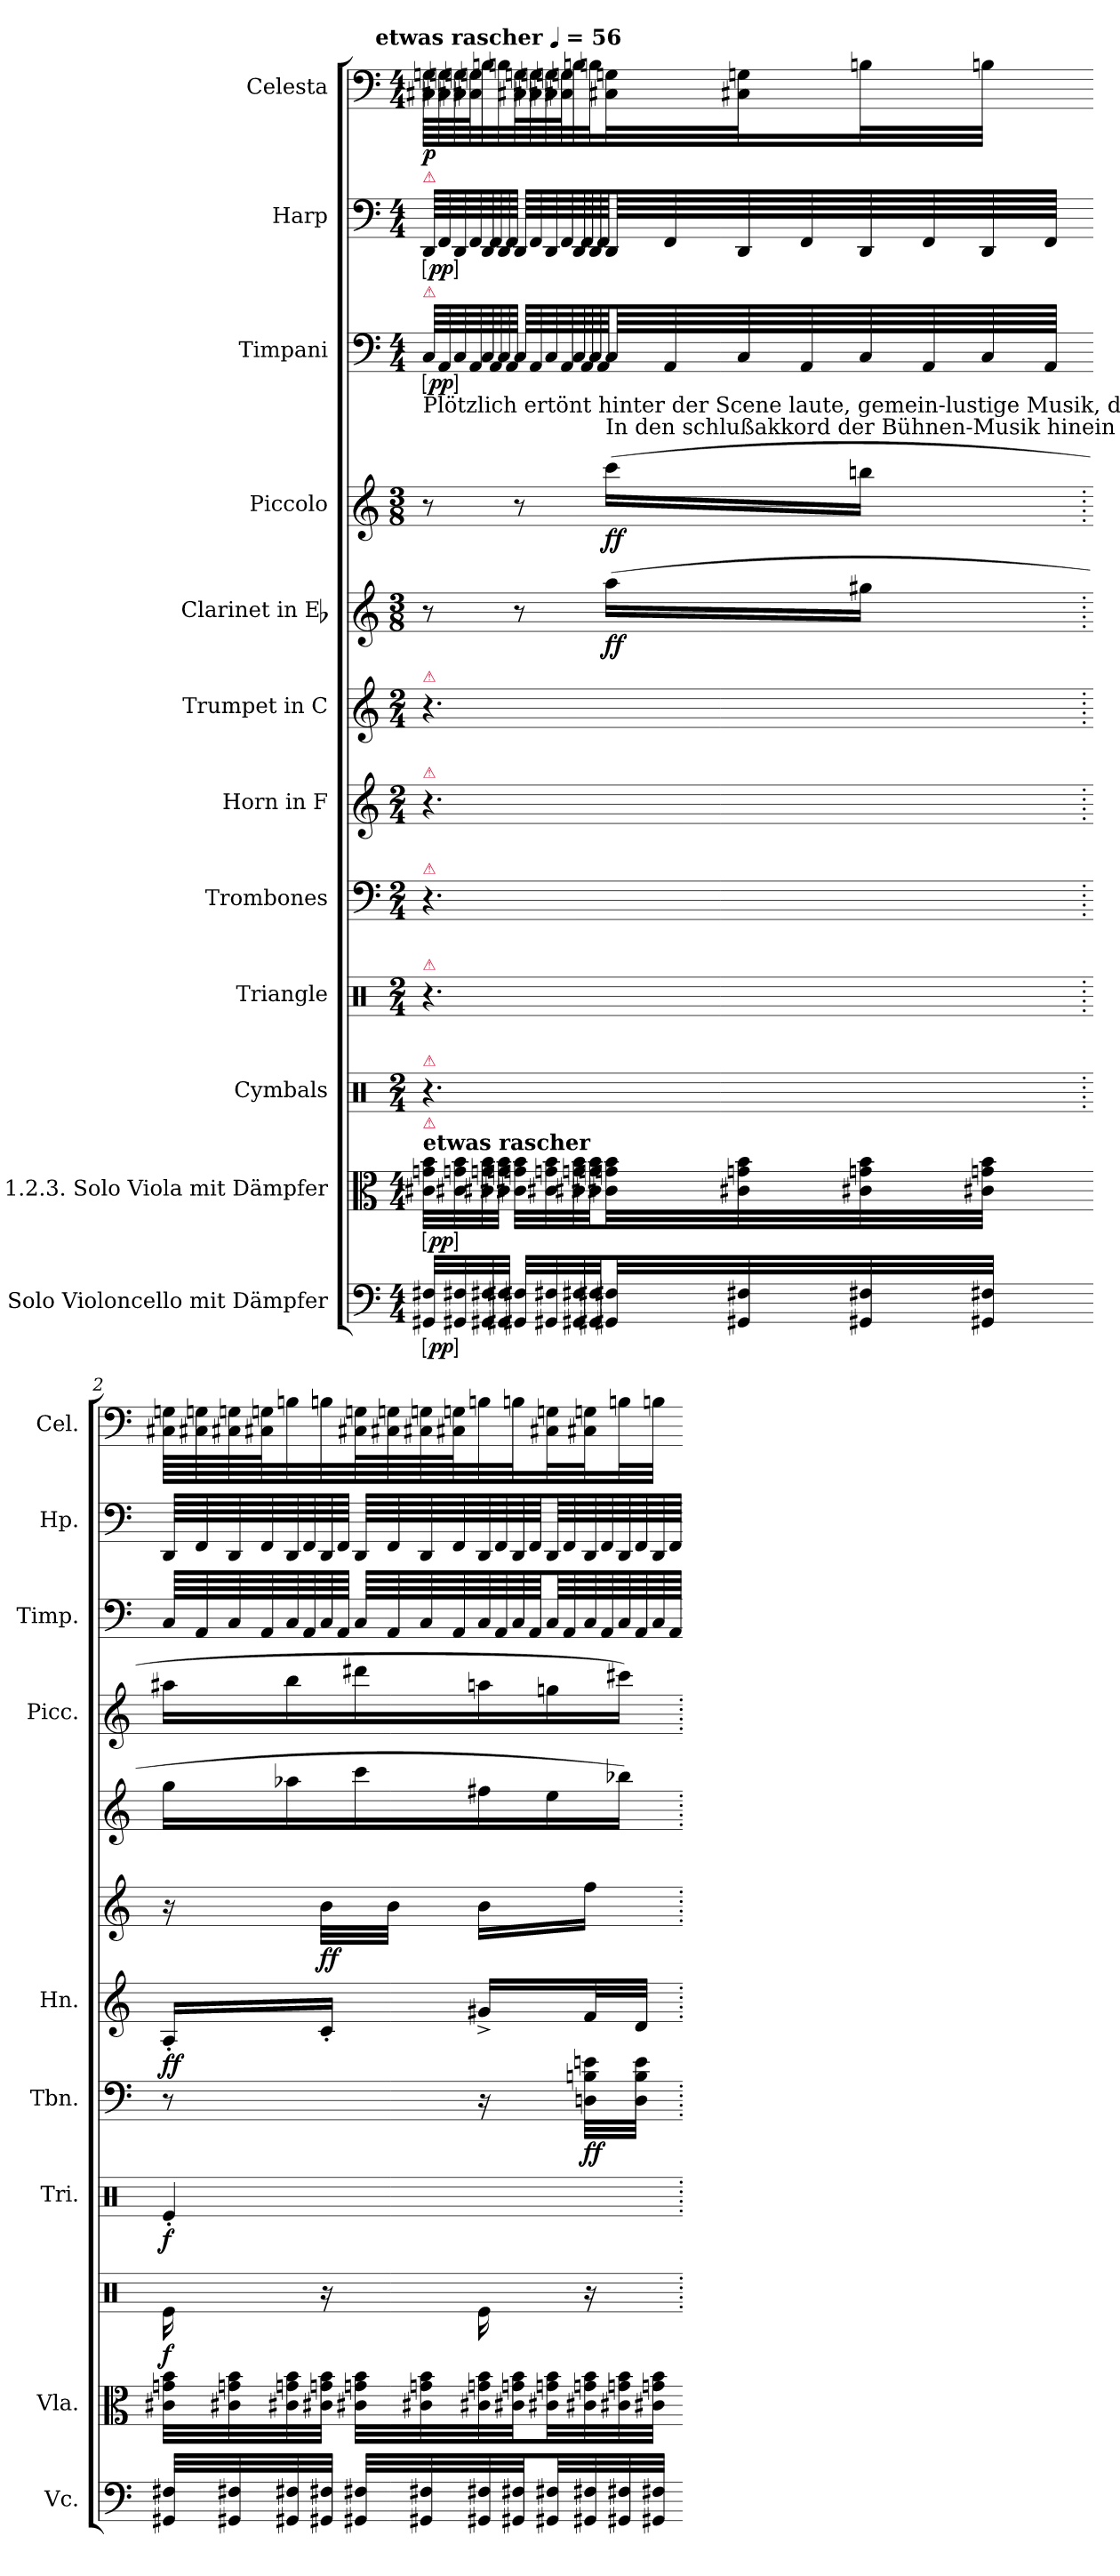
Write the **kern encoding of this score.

**kern	**dynam	**kern	**dynam	**kern	**dynam	**kern	**dynam	**kern	**dynam	**kern	**dynam	**kern	**dynam	**kern	**dynam	**kern	**dynam	**kern	**dynam	**kern	**dynam	**kern	**dynam
*part12	*part12	*part11	*part11	*part10	*part10	*part9	*part9	*part8	*part8	*part7	*part7	*part6	*part6	*part5	*part5	*part4	*part4	*part3	*part3	*part2	*part2	*part1	*part1
*staff12	*staff12	*staff11	*staff11	*staff10	*staff10	*staff9	*staff9	*staff8	*staff8	*staff7	*staff7	*staff6	*staff6	*staff5	*staff5	*staff4	*staff4	*staff3	*staff3	*staff2	*staff2	*staff1	*staff1
*I"2.3. Solo Violoncello mit Dämpfer	*	*I"1.2.3. Solo Viola mit Dämpfer	*	*I"Cymbals	*	*I"Triangle	*	*I"Trombones	*	*I"Horn in F	*	*I"Trumpet in C	*	*I"Clarinet in Eb	*	*I"Piccolo	*	*I"Timpani	*	*I"Harp	*	*I"Celesta	*
*I'Vc.	*	*I'Vla.	*	*	*	*I'Tri.	*	*I'Tbn.	*	*I'Hn.	*	*	*	*	*	*I'Picc.	*	*I'Timp.	*	*I'Hp.	*	*I'Cel.	*
*clefF4	*	*clefC3	*	*clefX	*	*clefX	*	*clefF4	*	*clefG2	*	*clefG2	*	*clefG2	*	*clefG2	*	*clefF4	*	*clefF4	*	*clefF4	*
*	*	*	*	*	*	*	*	*	*	*ITrd4c7	*	*	*	*ITrd-2c-3	*	*ITrd-7c-12	*	*	*	*	*	*ITrd-7c-12	*
*k[]	*	*k[]	*	*k[]	*	*k[]	*	*k[]	*	*k[b-]	*	*k[]	*	*k[b-e-a-]	*	*k[]	*	*k[]	*	*k[]	*	*k[]	*
!!LO:TX:omd:t=etwas rascher [quarter] = 56
*M4/4	*	*M4/4	*	*M2/4	*	*M2/4	*	*M2/4	*	*M2/4	*	*M2/4	*	*M3/8	*	*M3/8	*	*M4/4	*	*M4/4	*	*M4/4	*
*MM56	*	*MM56	*	*MM56	*	*MM56	*	*MM56	*	*MM56	*	*MM56	*	*MM56	*	*MM56	*	*MM56	*	*MM56	*	*MM56	*
=1	=1	=1	=1	=1	=1	=1	=1	=1	=1	=1	=1	=1	=1	=1	=1	=1	=1	=1	=1	=1	=1	=1	=1
!	!	!	!	!	!	!	!	!	!	!	!	!	!	!	!	!	!	!	!	!	!	!LO:TX:a:color=crimson:t=⚠	!
!	!	!	!	!	!	!	!	!	!	!	!	!	!	!	!	!	!	!	!	!LO:TX:a:color=crimson:t=⚠	!	!	!
!	!	!	!	!	!	!	!	!	!	!	!	!	!	!	!	!	!	!LO:TX:b:t=Plötzlich ertönt hinter der Scene laute, gemein-lustige Musik, die in einen Jubel der Instrumente ausklingt	!	!	!	!	!
!	!	!	!	!	!	!	!	!	!	!	!	!	!	!	!	!	!	!LO:TX:a:color=crimson:t=⚠	!	!	!	!	!
!	!	!	!	!	!	!	!	!	!	!	!	!LO:TX:a:color=crimson:t=⚠	!	!	!	!	!	!	!	!	!	!	!
!	!	!	!	!	!	!	!	!	!	!LO:TX:a:color=crimson:t=⚠	!	!	!	!	!	!	!	!	!	!	!	!	!
!	!	!	!	!	!	!	!	!LO:TX:a:color=crimson:t=⚠	!	!	!	!	!	!	!	!	!	!	!	!	!	!	!
!	!	!	!	!	!	!LO:TX:a:color=crimson:t=⚠	!	!	!	!	!	!	!	!	!	!	!	!	!	!	!	!	!
!	!	!	!	!LO:TX:a:color=crimson:t=⚠	!	!	!	!	!	!	!	!	!	!	!	!	!	!	!	!	!	!	!
!	!	!LO:TX:a:B:t=etwas rascher	!	!	!	!	!	!	!	!	!	!	!	!	!	!	!	!	!	!	!	!	!
!	!	!LO:TX:a:color=crimson:t=⚠	!	!	!	!	!	!	!	!	!	!	!	!	!	!	!	!	!	!	!	!	!
!	!LO:DY:ed=brack	!	!LO:DY:ed=brack	!	!	!	!	!	!	!	!	!	!	!	!	!	!	!	!LO:DY:ed=brack	!	!LO:DY:ed=brack	!	!
*	*	*	*	*	*	*	*	*	*	*	*	*	*	*	*	*	*	*	*	*	*	*tremolo	*
32GG#X/ 32F#X/LLL	pp	32c#X\ 32gn\ 32b\LLL	pp	4.r	.	4.r	.	4.r	.	4.r	.	4.r	.	8r	.	8r	.	64C/LLLL	pp	64DD/LLLL	pp	64c#X\ 64gn\LLLL	p
.	.	.	.	.	.	.	.	.	.	.	.	.	.	.	.	.	.	64AA/	.	64FF/	.	64c#X@@64@@\ 64gn@@64@@\	.
32GG#X/ 32F#X/	.	32c#X\ 32gn\ 32b\	.	.	.	.	.	.	.	.	.	.	.	.	.	.	.	64C/	.	64DD/	.	64c#X\ 64gn\	.
.	.	.	.	.	.	.	.	.	.	.	.	.	.	.	.	.	.	64AA/	.	64FF/	.	64c#X@@64@@\ 64gn@@64@@\JJJJ	.
*	*	*	*	*	*	*	*	*	*	*	*	*	*	*	*	*	*	*	*	*	*	*Xtremolo	*
32GG#X/ 32F#X/	.	32c#X\ 32gn\ 32b\	.	.	.	.	.	.	.	.	.	.	.	.	.	.	.	64C/	.	64DD/	.	32bn\L	.
.	.	.	.	.	.	.	.	.	.	.	.	.	.	.	.	.	.	64AA/	.	64FF/	.	.	.
32GG#X/ 32F#X/JJJ	.	32c#X\ 32gn\ 32b\JJJ	.	.	.	.	.	.	.	.	.	.	.	.	.	.	.	64C/	.	64DD/	.	32bn\JJJ	.
.	.	.	.	.	.	.	.	.	.	.	.	.	.	.	.	.	.	64AA/JJJJ	.	64FF/JJJJ	.	.	.
*	*	*	*	*	*	*	*	*	*	*	*	*	*	*	*	*	*	*	*	*	*	*tremolo	*
32GG#X/ 32F#X/LLL	.	32c#X\ 32gn\ 32b\LLL	.	.	.	.	.	.	.	.	.	.	.	8r	.	8r	.	64C/LLLL	.	64DD/LLLL	.	64c#X\ 64gn\LLLL	.
.	.	.	.	.	.	.	.	.	.	.	.	.	.	.	.	.	.	64AA/	.	64FF/	.	64c#X@@64@@\ 64gn@@64@@\	.
32GG#X/ 32F#X/	.	32c#X\ 32gn\ 32b\	.	.	.	.	.	.	.	.	.	.	.	.	.	.	.	64C/	.	64DD/	.	64c#X\ 64gn\	.
.	.	.	.	.	.	.	.	.	.	.	.	.	.	.	.	.	.	64AA/	.	64FF/	.	64c#X@@64@@\ 64gn@@64@@\JJJJ	.
*	*	*	*	*	*	*	*	*	*	*	*	*	*	*	*	*	*	*	*	*	*	*Xtremolo	*
32GG#X/ 32F#X/	.	32c#X\ 32gn\ 32b\	.	.	.	.	.	.	.	.	.	.	.	.	.	.	.	64C/	.	64DD/	.	32bn\L	.
.	.	.	.	.	.	.	.	.	.	.	.	.	.	.	.	.	.	64AA/	.	64FF/	.	.	.
32GG#X/ 32F#X/JJ	.	32c#X\ 32gn\ 32b\JJ	.	.	.	.	.	.	.	.	.	.	.	.	.	.	.	64C/	.	64DD/	.	32bn\JJ	.
.	.	.	.	.	.	.	.	.	.	.	.	.	.	.	.	.	.	64AA/JJJ	.	64FF/JJJ	.	.	.
!	!	!	!	!	!	!	!	!	!	!	!	!	!	!	!	!LO:TX:a:t=In den schlußakkord der Bühnen-Musik hinein schalit beim Zeichengrelles höhnisches Lachen einer Menschenmenge	!	!	!	!	!	!	!
*	*	*	*	*	*	*	*	*	*	*	*	*	*	*	*	*	*	*	*	*	*	*tremolo	*
32GG#X/ 32F#X/LL	.	32c#X\ 32gn\ 32b\LL	.	.	.	.	.	.	.	.	.	.	.	(16cccLL	ff	(16ccccLL	ff	64C/LLL	.	64DD/LLL	.	32c#X\ 32gn\LLL	.
.	.	.	.	.	.	.	.	.	.	.	.	.	.	.	.	.	.	64AA/	.	64FF/	.	.	.
32GG#X/ 32F#X/	.	32c#X\ 32gn\ 32b\	.	.	.	.	.	.	.	.	.	.	.	.	.	.	.	64C/	.	64DD/	.	32c#X\ 32gn\JJJ	.
*	*	*	*	*	*	*	*	*	*	*	*	*	*	*	*	*	*	*	*	*	*	*Xtremolo	*
.	.	.	.	.	.	.	.	.	.	.	.	.	.	.	.	.	.	64AA/	.	64FF/	.	.	.
32GG#X/ 32F#X/	.	32c#X\ 32gn\ 32b\	.	.	.	.	.	.	.	.	.	.	.	16bbnJJ	.	16bbbnJJ	.	64C/	.	64DD/	.	32bn\L	.
.	.	.	.	.	.	.	.	.	.	.	.	.	.	.	.	.	.	64AA/	.	64FF/	.	.	.
32GG#X/ 32F#X/JJJ	.	32c#X\ 32gn\ 32b\JJJ	.	.	.	.	.	.	.	.	.	.	.	.	.	.	.	64C/	.	64DD/	.	32bn\JJJ	.
.	.	.	.	.	.	.	.	.	.	.	.	.	.	.	.	.	.	64AA/JJJJ	.	64FF/JJJJ	.	.	.
=2-	=2-	=2-	=2-	=2.	=2-	=2.	=2-	=2.	=2-	=2.	=2-	=2.	=2-	=2.	=2-	=2.	=2-	=2-	=2-	=2-	=2-	=2-	=2-
*	*	*	*	*Xtuplet	*	*Xtuplet	*	*Xtuplet	*	*Xtuplet	*	*Xtuplet	*	*	*	*	*	*	*	*	*	*	*
*	*	*	*	*	*	*	*	*	*	*	*	*	*	*	*	*	*	*	*	*	*	*tremolo	*
32GG#X/ 32F#X/LLL	.	32c#X\ 32gn\ 32b\LLL	.	32%3Re\	f	8%3Re'/	f	16%3r	.	32%3D'LL	ff	32%3r	.	16bb-LL	.	16aaa#XLL	.	64C/LLLL	.	64DD/LLLL	.	64c#X\ 64gn\LLLL	.
.	.	.	.	.	.	.	.	.	.	.	.	.	.	.	.	.	.	64AA/	.	64FF/	.	64c#X@@64@@\ 64gn@@64@@\	.
32GG#X/ 32F#X/	.	32c#X\ 32gn\ 32b\	.	.	.	.	.	.	.	.	.	.	.	.	.	.	.	64C/	.	64DD/	.	64c#X\ 64gn\	.
.	.	.	.	.	.	.	.	.	.	.	.	.	.	.	.	.	.	64AA/	.	64FF/	.	64c#X@@64@@\ 64gn@@64@@\JJJJ	.
*	*	*	*	*	*	*	*	*	*	*	*	*	*	*	*	*	*	*	*	*	*	*Xtremolo	*
32GG#X/ 32F#X/	.	32c#X\ 32gn\ 32b\	.	.	.	.	.	.	.	.	.	.	.	16ccc-X	.	16bbb	.	64C/	.	64DD/	.	32bn\L	.
.	.	.	.	.	.	.	.	.	.	.	.	.	.	.	.	.	.	64AA/	.	64FF/	.	.	.
32GG#X/ 32F#X/JJJ	.	32c#X\ 32gn\ 32b\JJJ	.	32%3r	.	.	.	.	.	32%3F'JJ	.	64%3bLLL	ff	.	.	.	.	64C/	.	64DD/	.	32bn\JJJ	.
.	.	.	.	.	.	.	.	.	.	.	.	.	.	.	.	.	.	64AA/JJJJ	.	64FF/JJJJ	.	.	.
*	*	*	*	*	*	*	*	*	*	*	*	*	*	*	*	*	*	*	*	*	*	*tremolo	*
32GG#X/ 32F#X/LLL	.	32c#X\ 32gn\ 32b\LLL	.	.	.	.	.	.	.	.	.	.	.	16eee-	.	16dddd#X	.	64C/LLLL	.	64DD/LLLL	.	64c#X\ 64gn\LLLL	.
.	.	.	.	.	.	.	.	.	.	.	.	64%3bJJJ	.	.	.	.	.	64AA/	.	64FF/	.	64c#X@@64@@\ 64gn@@64@@\	.
32GG#X/ 32F#X/	.	32c#X\ 32gn\ 32b\	.	.	.	.	.	.	.	.	.	.	.	.	.	.	.	64C/	.	64DD/	.	64c#X\ 64gn\	.
.	.	.	.	.	.	.	.	.	.	.	.	.	.	.	.	.	.	64AA/	.	64FF/	.	64c#X@@64@@\ 64gn@@64@@\JJJJ	.
*	*	*	*	*	*	*	*	*	*	*	*	*	*	*	*	*	*	*	*	*	*	*Xtremolo	*
32GG#X/ 32F#X/	.	32c#X\ 32gn\ 32b\	.	32%3Re\	.	.	.	32%3r	.	32%3c#X^LL	.	32%3bLL	.	16aan	.	16aaan	.	64C/	.	64DD/	.	32bn\L	.
.	.	.	.	.	.	.	.	.	.	.	.	.	.	.	.	.	.	64AA/	.	64FF/	.	.	.
32GG#X/ 32F#X/JJ	.	32c#X\ 32gn\ 32b\JJ	.	.	.	.	.	.	.	.	.	.	.	.	.	.	.	64C/	.	64DD/	.	32bn\JJ	.
.	.	.	.	.	.	.	.	.	.	.	.	.	.	.	.	.	.	64AA/JJJ	.	64FF/JJJ	.	.	.
*	*	*	*	*	*	*	*	*	*	*	*	*	*	*	*	*	*	*	*	*	*	*tremolo	*
32GG#X/ 32F#X/LL	.	32c#X\ 32gn\ 32b\LL	.	.	.	.	.	.	.	.	.	.	.	16gg	.	16gggn	.	64C/LLL	.	64DD/LLL	.	32c#X\ 32gn\LLL	.
.	.	.	.	.	.	.	.	.	.	.	.	.	.	.	.	.	.	64AA/	.	64FF/	.	.	.
32GG#X/ 32F#X/	.	32c#X\ 32gn\ 32b\	.	32%3r	.	.	.	64%3Dn 64%3Bn 64%3enLLL	ff	64%3B-L	.	32%3ffJJ	.	.	.	.	.	64C/	.	64DD/	.	32c#X\ 32gn\JJJ	.
*	*	*	*	*	*	*	*	*	*	*	*	*	*	*	*	*	*	*	*	*	*	*Xtremolo	*
.	.	.	.	.	.	.	.	.	.	.	.	.	.	.	.	.	.	64AA/	.	64FF/	.	.	.
32GG#X/ 32F#X/	.	32c#X\ 32gn\ 32b\	.	.	.	.	.	.	.	.	.	.	.	16ddd-XJJ)	.	16cccc#XJJ)	.	64C/	.	64DD/	.	32bn\L	.
.	.	.	.	.	.	.	.	64%3D 64%3B 64%3eJJJ	.	64%3GJJJ	.	.	.	.	.	.	.	64AA/	.	64FF/	.	.	.
32GG#X/ 32F#X/JJJ	.	32c#X\ 32gn\ 32b\JJJ	.	.	.	.	.	.	.	.	.	.	.	.	.	.	.	64C/	.	64DD/	.	32bn\JJJ	.
.	.	.	.	.	.	.	.	.	.	.	.	.	.	.	.	.	.	64AA/JJJJ	.	64FF/JJJJ	.	.	.
=-	=-	=-	=-	=.	=-	=.	=-	=.	=-	=.	=-	=.	=-	=.	=-	=.	=-	=-	=-	=-	=-	=-	=-
*-	*-	*-	*-	*-	*-	*-	*-	*-	*-	*-	*-	*-	*-	*-	*-	*-	*-	*-	*-	*-	*-	*-	*-
